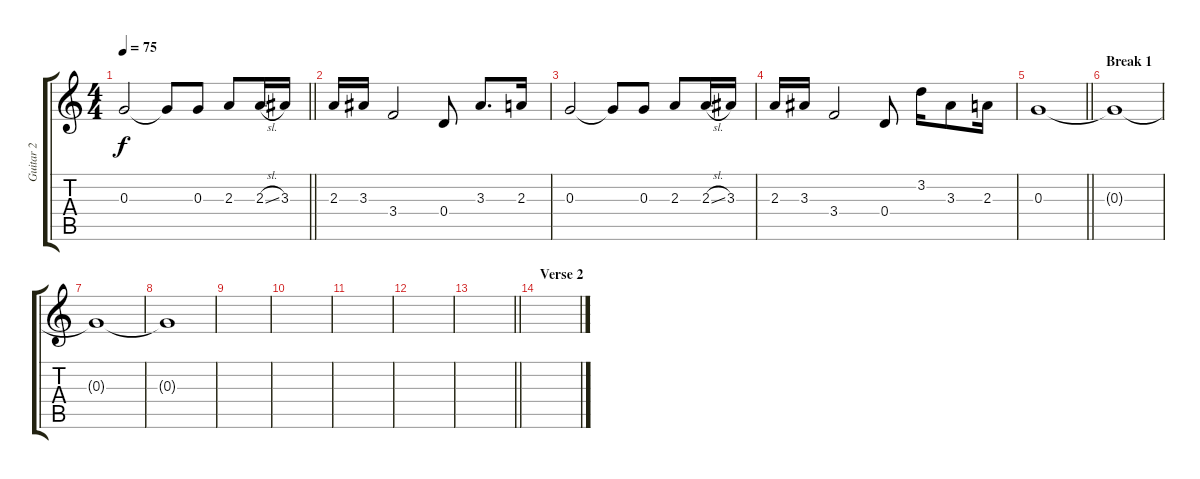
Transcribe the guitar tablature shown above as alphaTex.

\track ("Guitar 2 " "Guitar 2 ") {instrument distortionguitar}
\staff {score tabs}
\tuning (E4 B3 G3 D3 A2 E2) {hide}
\ts (4 4)
\tempo 75
\clef g2
\barLineRight lightlight
\ks c
0.3.2{dy f} 0.3{t}.8 0.3.8 2.3.8 2.3{sl}.16 3.3.16 |
2.3.16 3.3.16 3.4.2 0.4.8 3.3.8{d} 2.3.16 |
0.3.2 0.3{t}.8 0.3.8 2.3.8 2.3{sl}.16 3.3.16 |
2.3.16 3.3.16 3.4.2 0.4.8 3.2.16 3.3.8 2.3.16 |
\barLineRight lightlight
0.3.1{volume 0} |
\section ("" "Break 1")
0.3{t}.1 |
0.3{t}.1 |
0.3{t}.1 |
|
|
|
|
\barLineRight lightlight
|
\section ("" "Verse 2")
